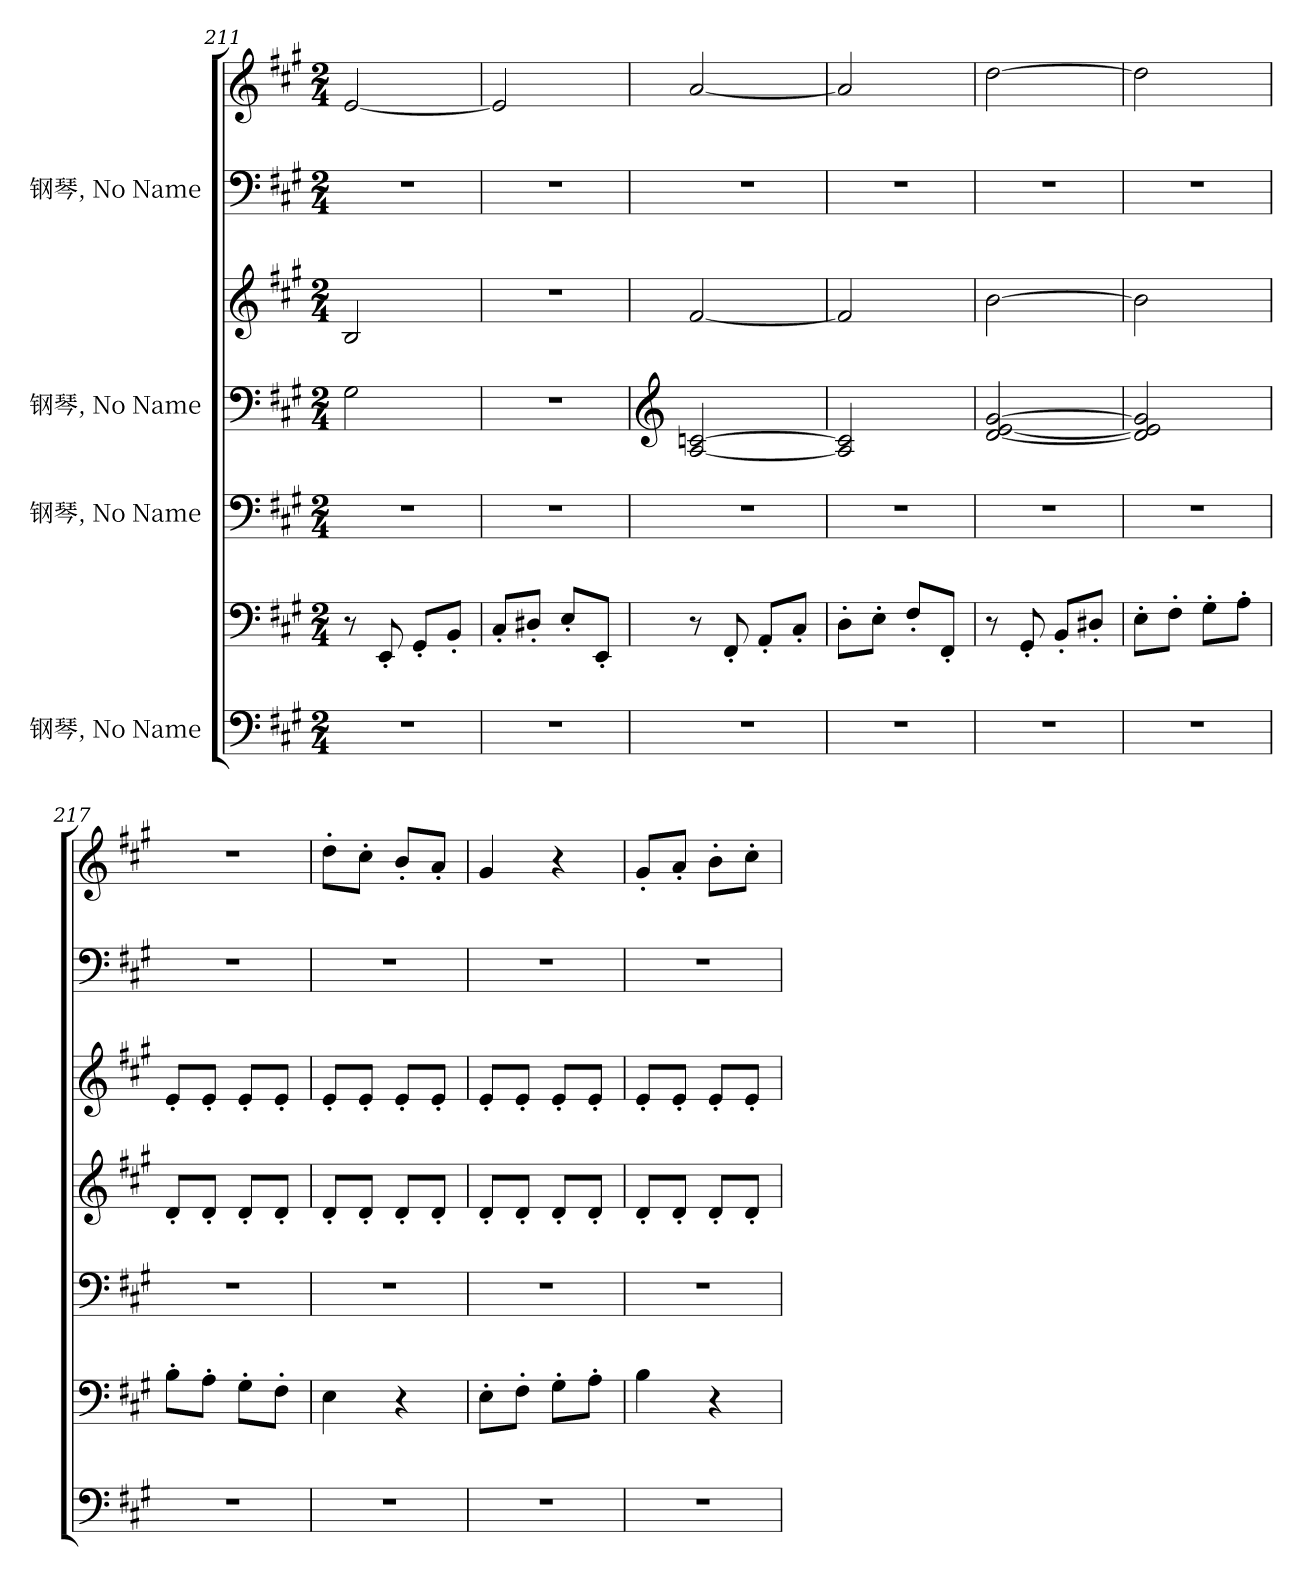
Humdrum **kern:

**kern	**kern	**kern	**kern	**kern	**kern	**kern
*part4	*part4	*part3	*part2	*part2	*part1	*part1
*staff7	*staff6	*staff5	*staff4	*staff3	*staff2	*staff1
*I"钢琴, No Name	*	*I"钢琴, No Name	*I"钢琴, No Name	*	*I"钢琴, No Name	*
*clefF4	*clefF4	*clefF4	*clefF4	*clefG2	*clefF4	*clefG2
*k[f#c#g#]	*k[f#c#g#]	*k[f#c#g#]	*k[f#c#g#]	*k[f#c#g#]	*k[f#c#g#]	*k[f#c#g#]
*M2/4	*M2/4	*M2/4	*M2/4	*M2/4	*M2/4	*M2/4
=211	=211	=211	=211	=211	=211	=211
2r	8r	2r	2G#\	2B/	2r	[2e/
.	8EE'/	.	.	.	.	.
.	8GG#'/L	.	.	.	.	.
.	8BB'/J	.	.	.	.	.
=212	=212	=212	=212	=212	=212	=212
2r	8C#'/L	2r	2r	2r	2r	2e/]
.	8D#X'/J	.	.	.	.	.
.	8E'/L	.	.	.	.	.
.	8EE'/J	.	.	.	.	.
=213	=213	=213	=213	=213	=213	=213
*	*	*	*clefG2	*	*	*
2r	8r	2r	[2A/ [2cn/	[2f#/	2r	[2a/
.	8FF#'/	.	.	.	.	.
.	8AA'/L	.	.	.	.	.
.	8C#'/J	.	.	.	.	.
=214	=214	=214	=214	=214	=214	=214
2r	8D'\L	2r	2A/] 2c/]	2f#/]	2r	2a/]
.	8E'\J	.	.	.	.	.
.	8F#'/L	.	.	.	.	.
.	8FF#'/J	.	.	.	.	.
!!LO:PB:g=z
=215	=215	=215	=215	=215	=215	=215
2r	8r	2r	[2d/ [2e/ [2g#/	[2b\	2r	[2dd\
.	8GG#'/	.	.	.	.	.
.	8BB'/L	.	.	.	.	.
.	8D#X'/J	.	.	.	.	.
=216	=216	=216	=216	=216	=216	=216
2r	8E'\L	2r	2d/] 2e/] 2g#/]	2b\]	2r	2dd\]
.	8F#'\J	.	.	.	.	.
.	8G#'\L	.	.	.	.	.
.	8A'\J	.	.	.	.	.
=217	=217	=217	=217	=217	=217	=217
*	*	*	*	*	*	*MM136
2r	8B'\L	2r	8d'/L	8e'/L	2r	2r
.	8A'\J	.	8d'/J	8e'/J	.	.
.	8G#'\L	.	8d'/L	8e'/L	.	.
.	8F#'\J	.	8d'/J	8e'/J	.	.
=218	=218	=218	=218	=218	=218	=218
2r	4E\	2r	8d'/L	8e'/L	2r	8dd'\L
.	.	.	8d'/J	8e'/J	.	8cc#'\J
.	4r	.	8d'/L	8e'/L	.	8b'/L
.	.	.	8d'/J	8e'/J	.	8a'/J
=219	=219	=219	=219	=219	=219	=219
*	*	*	*	*	*	*MM136
2r	8E'\L	2r	8d'/L	8e'/L	2r	4g#/
.	8F#'\J	.	8d'/J	8e'/J	.	.
.	8G#'\L	.	8d'/L	8e'/L	.	4r
.	8A'\J	.	8d'/J	8e'/J	.	.
=220	=220	=220	=220	=220	=220	=220
2r	4B\	2r	8d'/L	8e'/L	2r	8g#'/L
.	.	.	8d'/J	8e'/J	.	8a'/J
.	4r	.	8d'/L	8e'/L	.	8b'\L
.	.	.	8d'/J	8e'/J	.	8cc#'\J
=	=	=	=	=	=	=
*-	*-	*-	*-	*-	*-	*-
